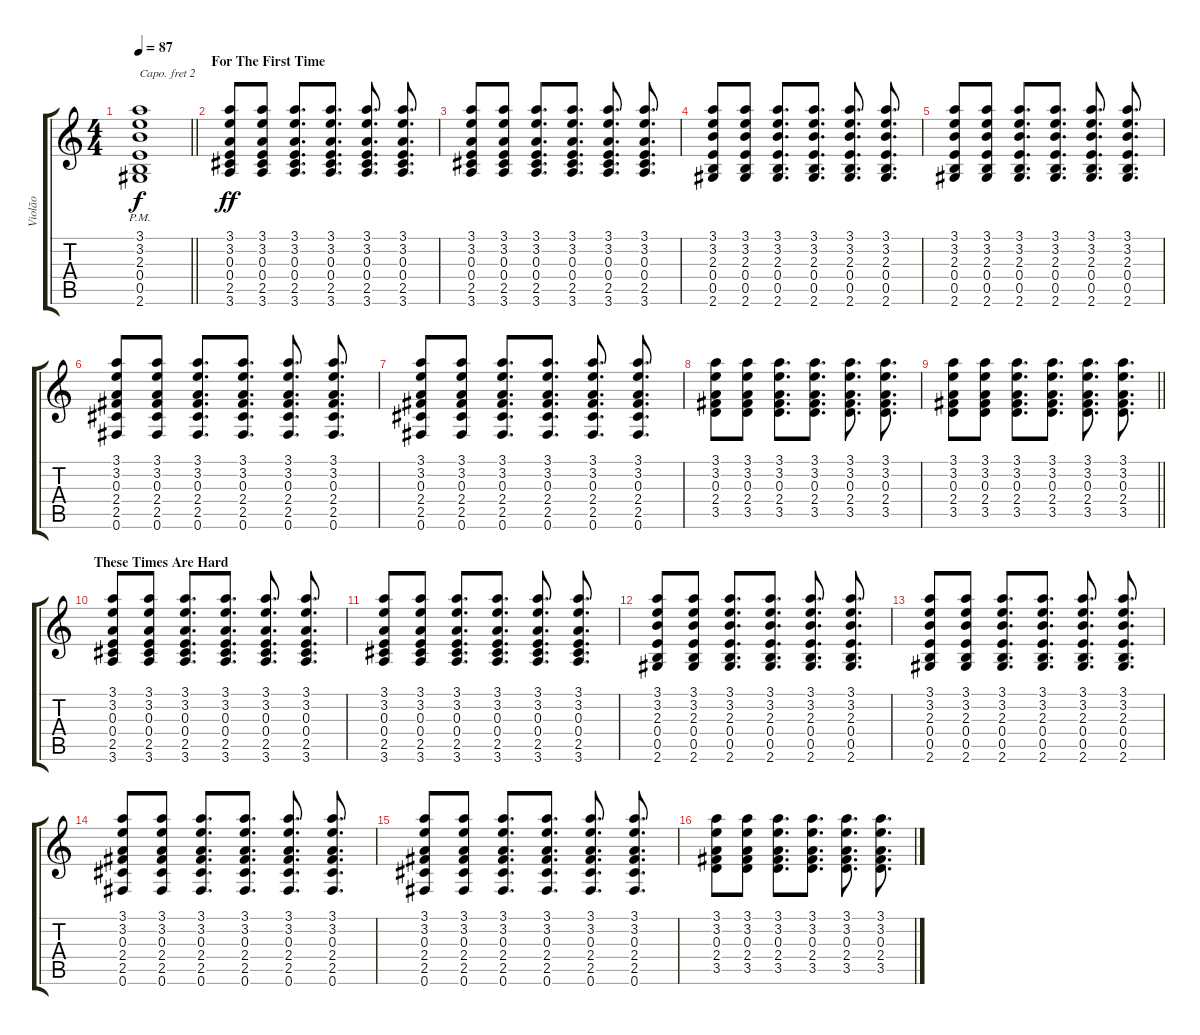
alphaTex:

\track ("Violão" "Violão") {instrument acousticguitarnylon}
\staff {score tabs}
\capo 2
\tuning (E4 B3 G3 D3 A2 E2) {hide}
\ts (4 4)
\tempo 87
\clef g2
\barLineRight lightlight
\ks c
(3.1{pm} 3.2{pm} 2.3{pm} 0.4{pm} 0.5 2.6{pm}).1{dy f} |
\section ("" "For The First Time")
(3.1 3.2 0.3 0.4 2.5 3.6).8{dy ff} (3.1 3.2 0.3 0.4 2.5 3.6).8 (3.1 3.2 0.3 0.4 2.5 3.6).8{d} (3.1 3.2 0.3 0.4 2.5 3.6).8{d} (3.1 3.2 0.3 0.4 2.5 3.6).8{d} (3.1 3.2 0.3 0.4 2.5 3.6).8{d} |
(3.1 3.2 0.3 0.4 2.5 3.6).8 (3.1 3.2 0.3 0.4 2.5 3.6).8 (3.1 3.2 0.3 0.4 2.5 3.6).8{d} (3.1 3.2 0.3 0.4 2.5 3.6).8{d} (3.1 3.2 0.3 0.4 2.5 3.6).8{d} (3.1 3.2 0.3 0.4 2.5 3.6).8{d} |
(3.1 3.2 2.3 0.4 0.5 2.6).8 (3.1 3.2 2.3 0.4 0.5 2.6).8 (3.1 3.2 2.3 0.4 0.5 2.6).8{d} (3.1 3.2 2.3 0.4 0.5 2.6).8{d} (3.1 3.2 2.3 0.4 0.5 2.6).8{d} (3.1 3.2 2.3 0.4 0.5 2.6).8{d} |
(3.1 3.2 2.3 0.4 0.5 2.6).8 (3.1 3.2 2.3 0.4 0.5 2.6).8 (3.1 3.2 2.3 0.4 0.5 2.6).8{d} (3.1 3.2 2.3 0.4 0.5 2.6).8{d} (3.1 3.2 2.3 0.4 0.5 2.6).8{d} (3.1 3.2 2.3 0.4 0.5 2.6).8{d} |
(3.1 3.2 0.3 2.4 2.5 0.6).8 (3.1 3.2 0.3 2.4 2.5 0.6).8 (3.1 3.2 0.3 2.4 2.5 0.6).8{d} (3.1 3.2 0.3 2.4 2.5 0.6).8{d} (3.1 3.2 0.3 2.4 2.5 0.6).8{d} (3.1 3.2 0.3 2.4 2.5 0.6).8{d} |
(3.1 3.2 0.3 2.4 2.5 0.6).8 (3.1 3.2 0.3 2.4 2.5 0.6).8 (3.1 3.2 0.3 2.4 2.5 0.6).8{d} (3.1 3.2 0.3 2.4 2.5 0.6).8{d} (3.1 3.2 0.3 2.4 2.5 0.6).8{d} (3.1 3.2 0.3 2.4 2.5 0.6).8{d} |
(3.1 3.2 0.3 2.4 3.5).8 (3.1 3.2 0.3 2.4 3.5).8 (3.1 3.2 0.3 2.4 3.5).8{d} (3.1 3.2 0.3 2.4 3.5).8{d} (3.1 3.2 0.3 2.4 3.5).8{d} (3.1 3.2 0.3 2.4 3.5).8{d} |
\barLineRight lightlight
(3.1 3.2 0.3 2.4 3.5).8 (3.1 3.2 0.3 2.4 3.5).8 (3.1 3.2 0.3 2.4 3.5).8{d} (3.1 3.2 0.3 2.4 3.5).8{d} (3.1 3.2 0.3 2.4 3.5).8{d} (3.1 3.2 0.3 2.4 3.5).8{d} |
\section ("" "These Times Are Hard")
(3.1 3.2 0.3 0.4 2.5 3.6).8 (3.1 3.2 0.3 0.4 2.5 3.6).8 (3.1 3.2 0.3 0.4 2.5 3.6).8{d} (3.1 3.2 0.3 0.4 2.5 3.6).8{d} (3.1 3.2 0.3 0.4 2.5 3.6).8{d} (3.1 3.2 0.3 0.4 2.5 3.6).8{d} |
(3.1 3.2 0.3 0.4 2.5 3.6).8 (3.1 3.2 0.3 0.4 2.5 3.6).8 (3.1 3.2 0.3 0.4 2.5 3.6).8{d} (3.1 3.2 0.3 0.4 2.5 3.6).8{d} (3.1 3.2 0.3 0.4 2.5 3.6).8{d} (3.1 3.2 0.3 0.4 2.5 3.6).8{d} |
(3.1 3.2 2.3 0.4 0.5 2.6).8 (3.1 3.2 2.3 0.4 0.5 2.6).8 (3.1 3.2 2.3 0.4 0.5 2.6).8{d} (3.1 3.2 2.3 0.4 0.5 2.6).8{d} (3.1 3.2 2.3 0.4 0.5 2.6).8{d} (3.1 3.2 2.3 0.4 0.5 2.6).8{d} |
(3.1 3.2 2.3 0.4 0.5 2.6).8 (3.1 3.2 2.3 0.4 0.5 2.6).8 (3.1 3.2 2.3 0.4 0.5 2.6).8{d} (3.1 3.2 2.3 0.4 0.5 2.6).8{d} (3.1 3.2 2.3 0.4 0.5 2.6).8{d} (3.1 3.2 2.3 0.4 0.5 2.6).8{d} |
(3.1 3.2 0.3 2.4 2.5 0.6).8 (3.1 3.2 0.3 2.4 2.5 0.6).8 (3.1 3.2 0.3 2.4 2.5 0.6).8{d} (3.1 3.2 0.3 2.4 2.5 0.6).8{d} (3.1 3.2 0.3 2.4 2.5 0.6).8{d} (3.1 3.2 0.3 2.4 2.5 0.6).8{d} |
(3.1 3.2 0.3 2.4 2.5 0.6).8 (3.1 3.2 0.3 2.4 2.5 0.6).8 (3.1 3.2 0.3 2.4 2.5 0.6).8{d} (3.1 3.2 0.3 2.4 2.5 0.6).8{d} (3.1 3.2 0.3 2.4 2.5 0.6).8{d} (3.1 3.2 0.3 2.4 2.5 0.6).8{d} |
(3.1 3.2 0.3 2.4 3.5).8 (3.1 3.2 0.3 2.4 3.5).8 (3.1 3.2 0.3 2.4 3.5).8{d} (3.1 3.2 0.3 2.4 3.5).8{d} (3.1 3.2 0.3 2.4 3.5).8{d} (3.1 3.2 0.3 2.4 3.5).8{d}
